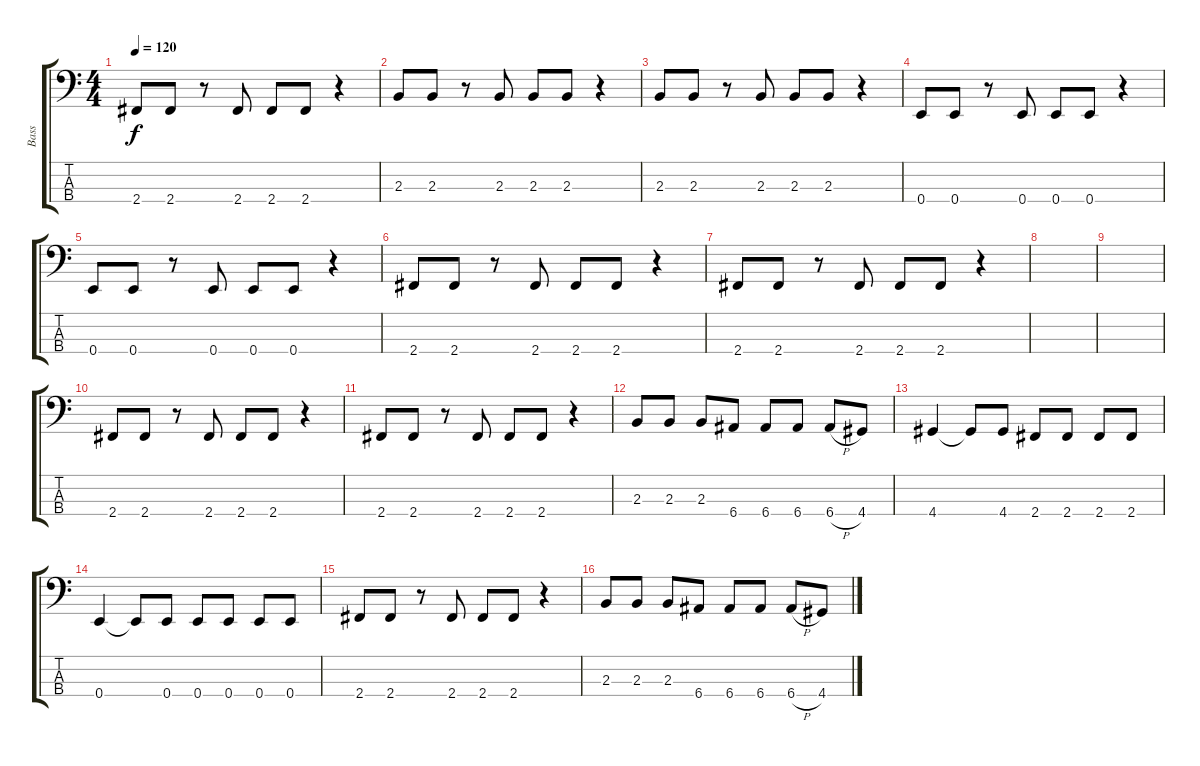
\track ("Bass" "Bass") {instrument electricbasspick}
\staff {score tabs}
\tuning (G2 D2 A1 E1) {hide}
\ts (4 4)
\tempo 120
\clef f4
\ks c
2.4.8{dy f} 2.4.8 r.8 2.4.8 2.4.8 2.4.8 r.4 |
2.3.8 2.3.8 r.8 2.3.8 2.3.8 2.3.8 r.4 |
2.3.8 2.3.8 r.8 2.3.8 2.3.8 2.3.8 r.4 |
0.4.8 0.4.8 r.8 0.4.8 0.4.8 0.4.8 r.4 |
0.4.8 0.4.8 r.8 0.4.8 0.4.8 0.4.8 r.4 |
2.4.8 2.4.8 r.8 2.4.8 2.4.8 2.4.8 r.4 |
2.4.8 2.4.8 r.8 2.4.8 2.4.8 2.4.8 r.4 |
|
|
2.4.8 2.4.8 r.8 2.4.8 2.4.8 2.4.8 r.4 |
2.4.8 2.4.8 r.8 2.4.8 2.4.8 2.4.8 r.4 |
2.3.8 2.3.8 2.3.8 6.4.8 6.4.8 6.4.8 6.4{h}.8 4.4.8 |
4.4.4 4.4{t}.8 4.4.8 2.4.8 2.4.8 2.4.8 2.4.8 |
0.4.4 0.4{t}.8 0.4.8 0.4.8 0.4.8 0.4.8 0.4.8 |
2.4.8 2.4.8 r.8 2.4.8 2.4.8 2.4.8 r.4 |
2.3.8 2.3.8 2.3.8 6.4.8 6.4.8 6.4.8 6.4{h}.8 4.4.8
